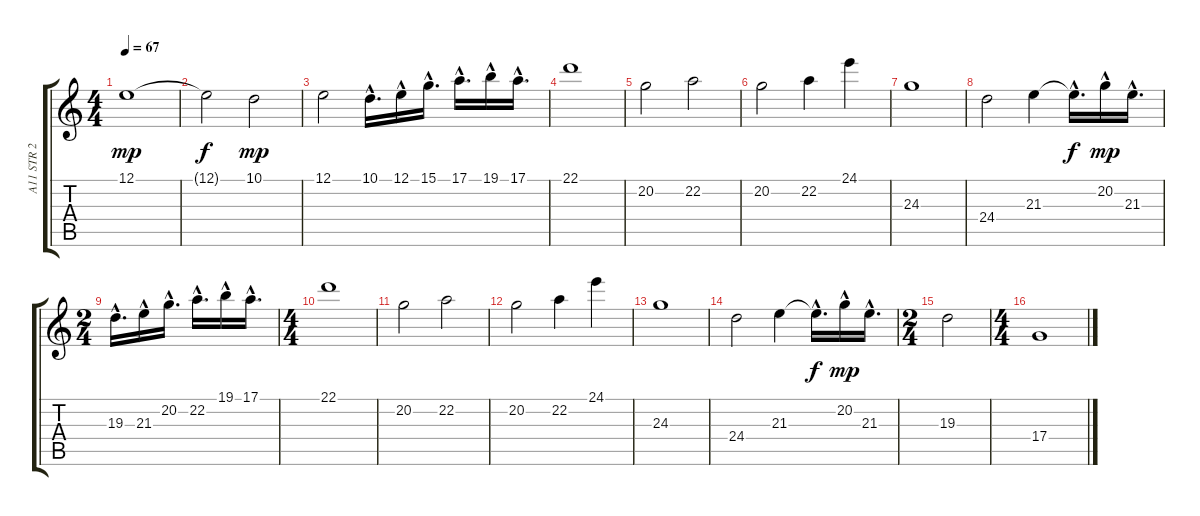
\track ("A11 STR 2" "A11 STR 2") {instrument stringensemble1}
\staff {score tabs}
\tuning (E4 B3 G3 D3 A2 E2) {hide}
\ts (4 4)
\tempo 67
\clef g2
\ks c
12.1.1{dy mp} |
12.1{t}.2{dy f} 10.1.2{dy mp} |
12.1.2 10.1{hac}.16{d} 12.1{hac}.16 15.1{hac}.16{d} 17.1{hac}.16{d} 19.1{hac}.16 17.1{hac}.16{d} |
22.1.1 |
20.2.2 22.2.2 |
20.2.2 22.2.4 24.1.4 |
24.3.1 |
24.4.2 21.3.4 21.3{hac t}.16{d dy f} 20.2{hac}.16{dy mp} 21.3{hac}.16{d} |
\ts (2 4)
19.3{hac}.16{d} 21.3{hac}.16 20.2{hac}.16{d} 22.2{hac}.16{d} 19.1{hac}.16 17.1{hac}.16{d} |
\ts (4 4)
22.1.1 |
20.2.2 22.2.2 |
20.2.2 22.2.4 24.1.4 |
24.3.1 |
24.4.2 21.3.4 21.3{hac t}.16{d dy f} 20.2{hac}.16{dy mp} 21.3{hac}.16{d} |
\ts (2 4)
19.3.2 |
\ts (4 4)
17.4.1
